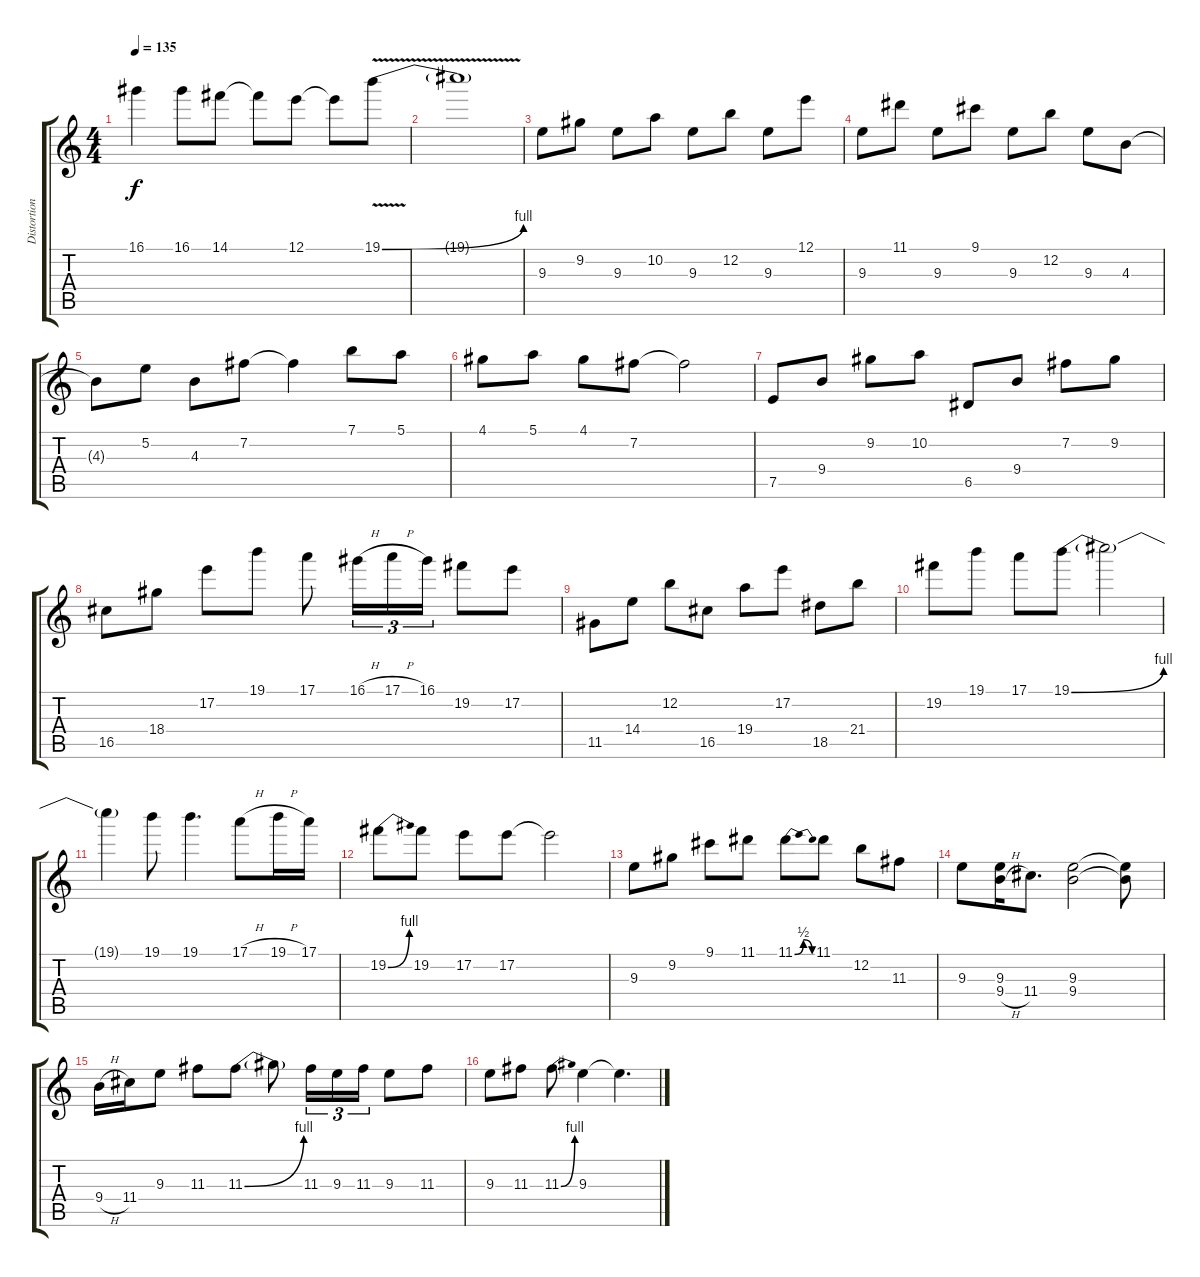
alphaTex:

\track ("Distortion Guitar" "Distortion") {instrument overdrivenguitar}
\staff {score tabs}
\tuning (E4 B3 G3 D3 A2 E2) {hide}
\ts (4 4)
\tempo 135
\clef g2
\ks c
16.1{t}.4{dy f} 16.1.8 14.1.8 14.1{t}.8 12.1.8 12.1{t}.8 19.1{be (bend 0 0 60 4) v}.8 |
19.1{t}.1 |
9.3.8 9.2.8 9.3.8 10.2.8 9.3.8 12.2.8 9.3.8 12.1.8 |
9.3.8 11.1.8 9.3.8 9.1.8 9.3.8 12.2.8 9.3.8 4.3.8 |
4.3{t}.8 5.2.8 4.3.8 7.2.8 7.2{t}.4 7.1.8 5.1.8 |
4.1.8 5.1.8 4.1.8 7.2.8 7.2{t}.2 |
7.5.8 9.4.8 9.2.8 10.2.8 6.5.8 9.4.8 7.2.8 9.2.8 |
16.5.8 18.4.8 17.2.8 19.1.8 17.1.8 16.1{h}.16{tu (3 2)} 17.1{h}.16{tu (3 2)} 16.1.16{tu (3 2)} 19.2.8 17.2.8 |
11.5.8 14.4.8 12.2.8 16.5.8 19.4.8 17.2.8 18.5.8 21.4.8 |
19.2.8 19.1.8 17.1.8 19.1{be (bend 0 0 60 4)}.8 19.1{t}.2 |
19.1{t}.4 19.1.8 19.1.4{d} 17.1{h}.8 19.1{h}.16 17.1.16 |
19.2{be (bend 0 0 60 4)}.8 19.2.8 17.2.8 17.2.8 17.2{t}.2 |
9.3.8 9.2.8 9.1.8 11.1.8 11.1{be (bendrelease 0 0 32 2 32 2 60 0)}.8 11.1.8 12.2.8 11.3.8 |
9.3.8 (9.3 9.4{h}).16 11.4.8{d} (9.3 9.4).2 (9.3{t} 9.4{t}).8 |
9.4{h}.16 11.4.16 9.3.8 11.3.8 11.3{be (bend 0 0 60 4)}.8 11.3{t}.8 11.3.16{tu (3 2)} 9.3.16{tu (3 2)} 11.3.16{tu (3 2)} 9.3.8 11.3.8 |
9.3.8 11.3.8 11.3{be (bend 0 0 60 4)}.8 9.3.4 9.3{t}.4{d}
